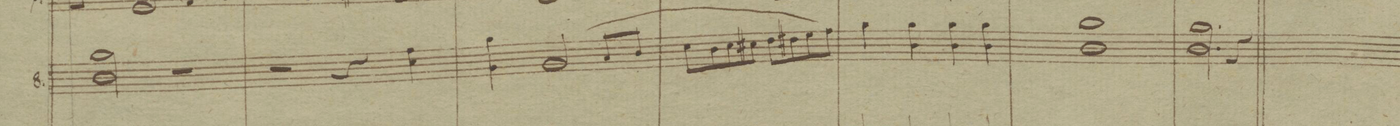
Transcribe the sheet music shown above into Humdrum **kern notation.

**kern	**dynam
*I"Clarinetti in B.	*
*clefG2	*
*k[b-]	*
*met(c|)	*
*M2/2	*
2ff 2a\	.
2r	.
=106	=106
2r	.
4r	.
4ee 4b-\	.
=107	=107
4ff 4f\	.
(2f/	.
8g/L	.
8a/J	.
=108	=108
8b-\L	.
8a\	.
8b-\	.
8bX\J	.
8cc\L	.
8cc#X\	.
8dd\	.
8ee\J)	.
=109	=109
4ff\	.
4ff 4a\	.
4ff 4a\	.
4ff 4a\	.
=110	=110
1ff 1a	.
=111	=111
2.ff 2.a\	.
4r	.
==	==
*-	*-
